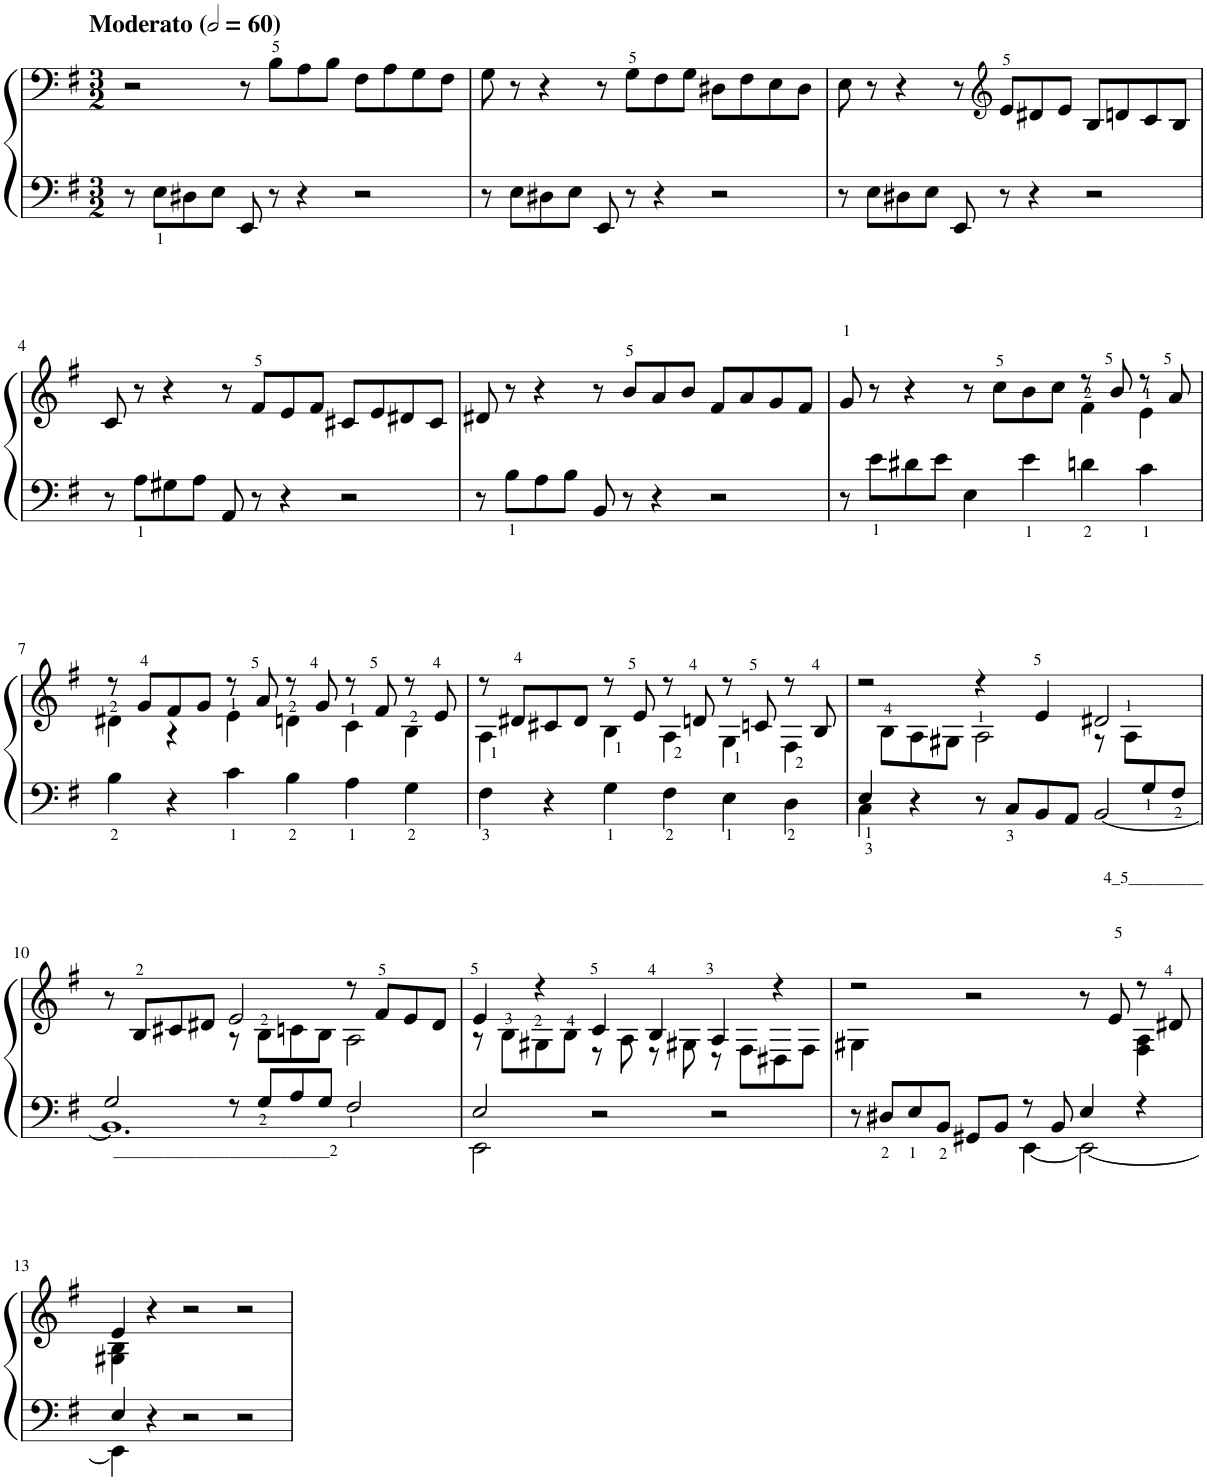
**kern	**kern
*part1	*part1
*staff2	*staff1
*I"Piano	*
*I'Pno.	*
*clefF4	*clefF4
*k[f#]	*k[f#]
*M3/2	*M3/2
*MM120	*MM120
=1	=1
!	!LO:TX:a:B:t=Moderato
8r	2r
8E\L	.
8D#X\	.
8E\J	.
8EE/	8r
8r	8B\L
4r	8A\
.	8B\J
2r	8F#\L
.	8A\
.	8G\
.	8F#\J
=2	=2
8r	8G\
8E\L	8r
8D#X\	4r
8E\J	.
8EE/	8r
8r	8G\L
4r	8F#\
.	8G\J
2r	8D#X\L
.	8F#\
.	8E\
.	8D#\J
=3	=3
8r	8E\
8E\L	8r
8D#X\	4r
8E\J	.
8EE/	8r
*	*clefG2
8r	8e/L
4r	8d#X/
.	8e/J
2r	8B/L
.	8dn/
.	8c/
.	8B/J
!!LO:LB:g=z
=4	=4
8r	8c/
8A\L	8r
8G#X\	4r
8A\J	.
8AA/	8r
8r	8f#/L
4r	8e/
.	8f#/J
2r	8c#X/L
.	8e/
.	8d#X/
.	8c#/J
=5	=5
8r	8d#X/
8B\L	8r
8A\	4r
8B\J	.
8BB/	8r
8r	8b/L
4r	8a/
.	8b/J
2r	8f#/L
.	8a/
.	8g/
.	8f#/J
=6	=6
*	*^
8r	8g/	1ryy
8e\L	8r	.
8d#X\	4r	.
8e\J	.	.
4E\	8r	.
.	8cc\L	.
4e\	8b\	.
.	8cc\J	.
4dn\	8r	4f#\
.	8b/	.
4c\	8r	4e>\
.	8a/	.
!!LO:LB:g=z	!!
=7	=7	=7
4B\	8r	4d#X\
.	8g/L	.
4r	8f#/	4r
.	8g/J	.
4c\	8r	4e\
.	8a/	.
4B\	8r	4dn\
.	8g/	.
4A\	8r	4c\
.	8f#/	.
4G\	8r	4B\
.	8e/	.
=8	=8	=8
4F#\	8r	4A\
.	8d#X/L	.
4r	8c#X/	4ryy
.	8d#/J	.
4G\	8r	4B\
.	8e/	.
4F#\	8r	4A\
.	8dn/	.
4E\	8r	4G\
.	8cn/	.
4D\	8r	4F#\
.	8B/	.
=9	=9	=9
*^	*	*
*	*^	*	*
4ryy	4E/	4C\	2r	8ryy
.	.	.	.	8B\L
.	4r	1ryy	.	8A\
.	.	.	.	8G#X\J
.	8r	.	4r	2A\
.	8C/L	.	.	.
.	8BB/	.	4e/	.
.	8AA/J	.	.	.
.	[<2BB/	.	2d#X/	8r
.	.	.	.	8A\L
8G/	.	4ryy	.	4ryy
8F#/J	.	.	.	.
*	*v	*v	*	*
!!LO:LB:g=z	!!
=10	=10	=10	=10
2G/	1.BB]	8r	2ryy
.	.	8B/L	.
.	.	8c#X/	.
.	.	8d#X/J	.
8r	.	2e/	8r
8G/L	.	.	8B\L
8A/	.	.	8cn\
8G/J	.	.	8B\J
2F#/	.	8r	2A\
.	.	8f#/L	.
.	.	8e/	.
.	.	8d#/J	.
=11	=11	=11	=11
2E/	2EE\	4e/	8r
.	.	.	8B>\L
.	.	4r	8G#X>\
.	.	.	8B>\J
2r	1ryy	4c/	8r
.	.	.	8A\
.	.	4B/	8r
.	.	.	8G#X\
2r	.	4A/	8r
.	.	.	8F#\L
.	.	4r	8D#X\
.	.	.	8F#\J
=12	=12	=12	=12
8r	2.ryy	2r	4G#X\
8D#X/L	.	.	.
8E/	.	.	1ryy
8BB/J	.	.	.
8GG#X/L	.	2r	.
8BB/J	.	.	.
8r	[4EE\	.	.
8BB/	.	.	.
4E/	2EE\_	8r	.
.	.	8e/	.
4r	.	8r	4F#\ 4A\
.	.	8d#X/	.
!!LO:LB:g=z	!!
=13	=13	=13	=13
4E/	4EE\]	4e/	4G#X\ 4B\
4r	1ryy	4r	1ryy
2r	.	2r	.
2r	.	2r	.
.	4ryy	.	4ryy
*v	*v	*	*
*	*v	*v
=	=
*-	*-
